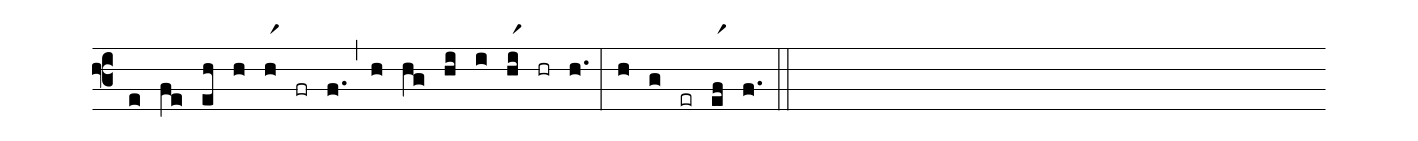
%%
(f3)
(e) (fe) (eh)
(h) (hr1) (fr) (f.) (,)
(h) (hg) (hi) (i) (hir1) (hr) (h.) (:)
(h) (g) (er) (efr1) (f.) (::)
